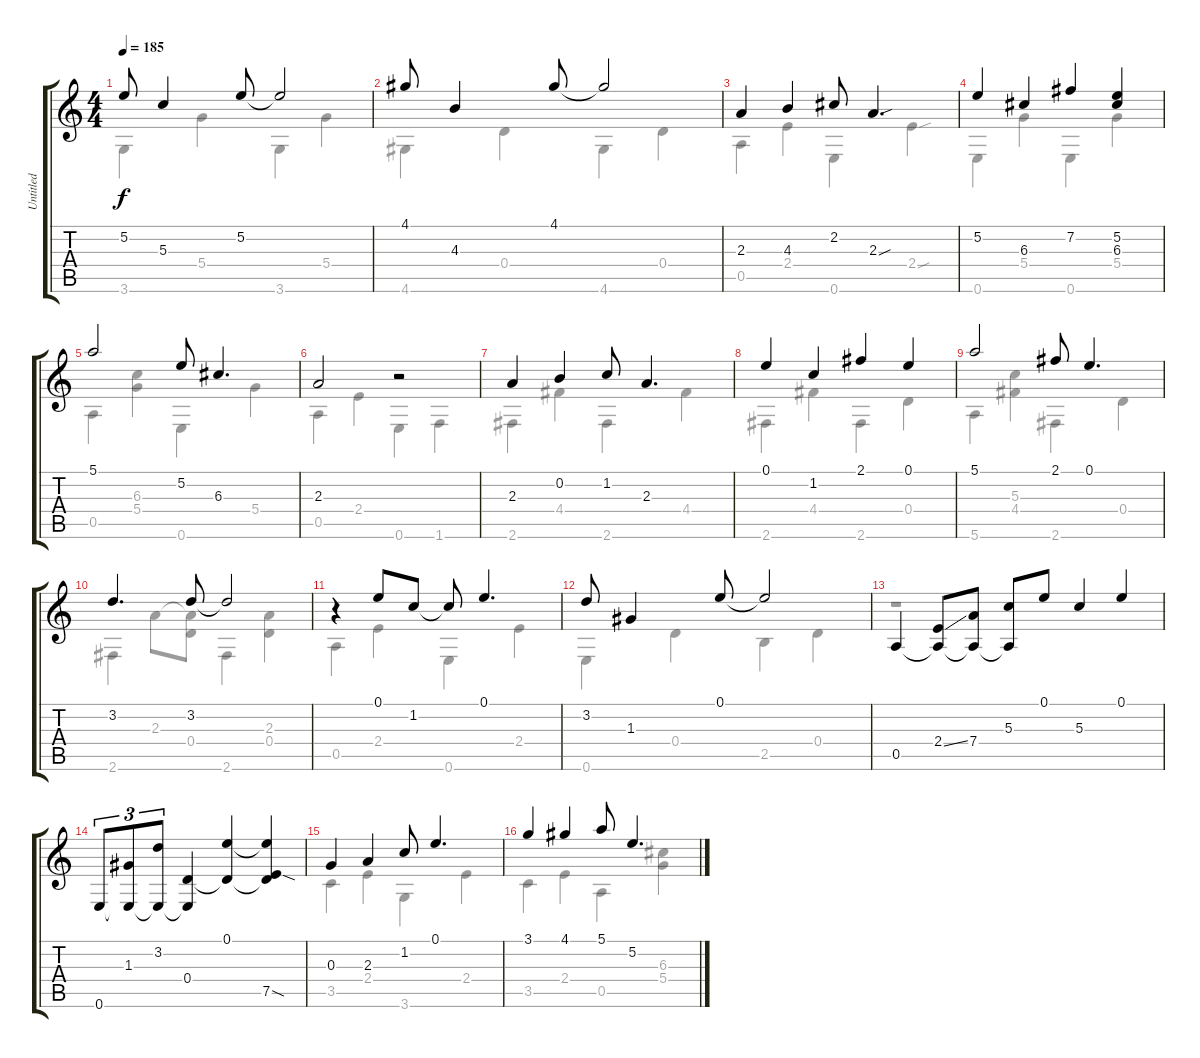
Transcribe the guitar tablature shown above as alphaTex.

\track ("Untitled" "Untitled") {instrument acousticbass}
\staff {score tabs}
\tuning (E4 B3 G3 D3 A2 E2) {hide}
\voice
\ts (4 4)
\tempo 185
\clef g2
\ks c
5.2.8{dy f} 5.3.4 5.2.8 5.2{t}.2 |
4.1.8 4.3.4 4.1.8 4.1{t}.2 |
2.3.4 4.3.4 2.2.8 2.3{sou}.4{d} |
5.2.4 6.3.4 7.2.4 (5.2 6.3).4 |
5.1.2 5.2.8 6.3.4{d} |
2.3.2 r.2 |
2.3.4 0.2.4 1.2.8 2.3.4{d} |
0.1.4 1.2.4 2.1.4 0.1.4 |
5.1.2 2.1.8 0.1.4{d} |
3.2.4{d} 3.2.8 3.2{t}.2 |
r.4 0.1.8 1.2.8 1.2{t}.8 0.1.4{d} |
3.2.8 1.3.4 0.1.8 0.1{t}.2 |
0.5.4 (2.4{ss} 0.5{t}).8 (7.4 0.5{t}).8 (5.3 0.5{t}).8 0.1.8 5.3.4 0.1.4 |
0.6.8{tu (3 2)} (1.3 0.6{t}).8{tu (3 2)} (3.2 0.6{t}).8{tu (3 2)} (0.4 0.6{t}).4 (0.1 0.4{t}).4 (0.1{t} 0.4{t} 7.5{sod}).4 |
0.3.4 2.3.4 1.2.8 0.1.4{d} |
3.1.4 4.1.4 5.1.8 5.2.4{d}
\voice
\clef g2
\ottava regular
\simile none
\ks c
3.6.4{dy f} 5.4.4 3.6.4 5.4.4 |
4.6.4 0.4.4 4.6.4 0.4.4 |
0.5.4 2.4.4 0.6.4 2.4{sou}.4 |
0.6.4 5.4.4 0.6.4 5.4.4 |
0.5.4 (6.3 5.4).4 0.6.4 5.4.4 |
0.5.4 2.4.4 0.6.4 1.6.4 |
2.6.4 4.4.4 2.6.4 4.4.4 |
2.6.4 4.4.4 2.6.4 0.4.4 |
5.6.4 (5.3 4.4).4 2.6.4 0.4.4 |
2.6.4 2.3.8 (2.3{t} 0.4).8 2.6.4 (2.3 0.4).4 |
0.5.4 2.4.4 0.6.4 2.4.4 |
0.6.4 0.4.4 2.5.4 0.4.4 |
r.1 |
|
3.5.4 2.4.4 3.6.4 2.4.4 |
3.5.4 2.4.4 0.5.4 (6.3 5.4).4
